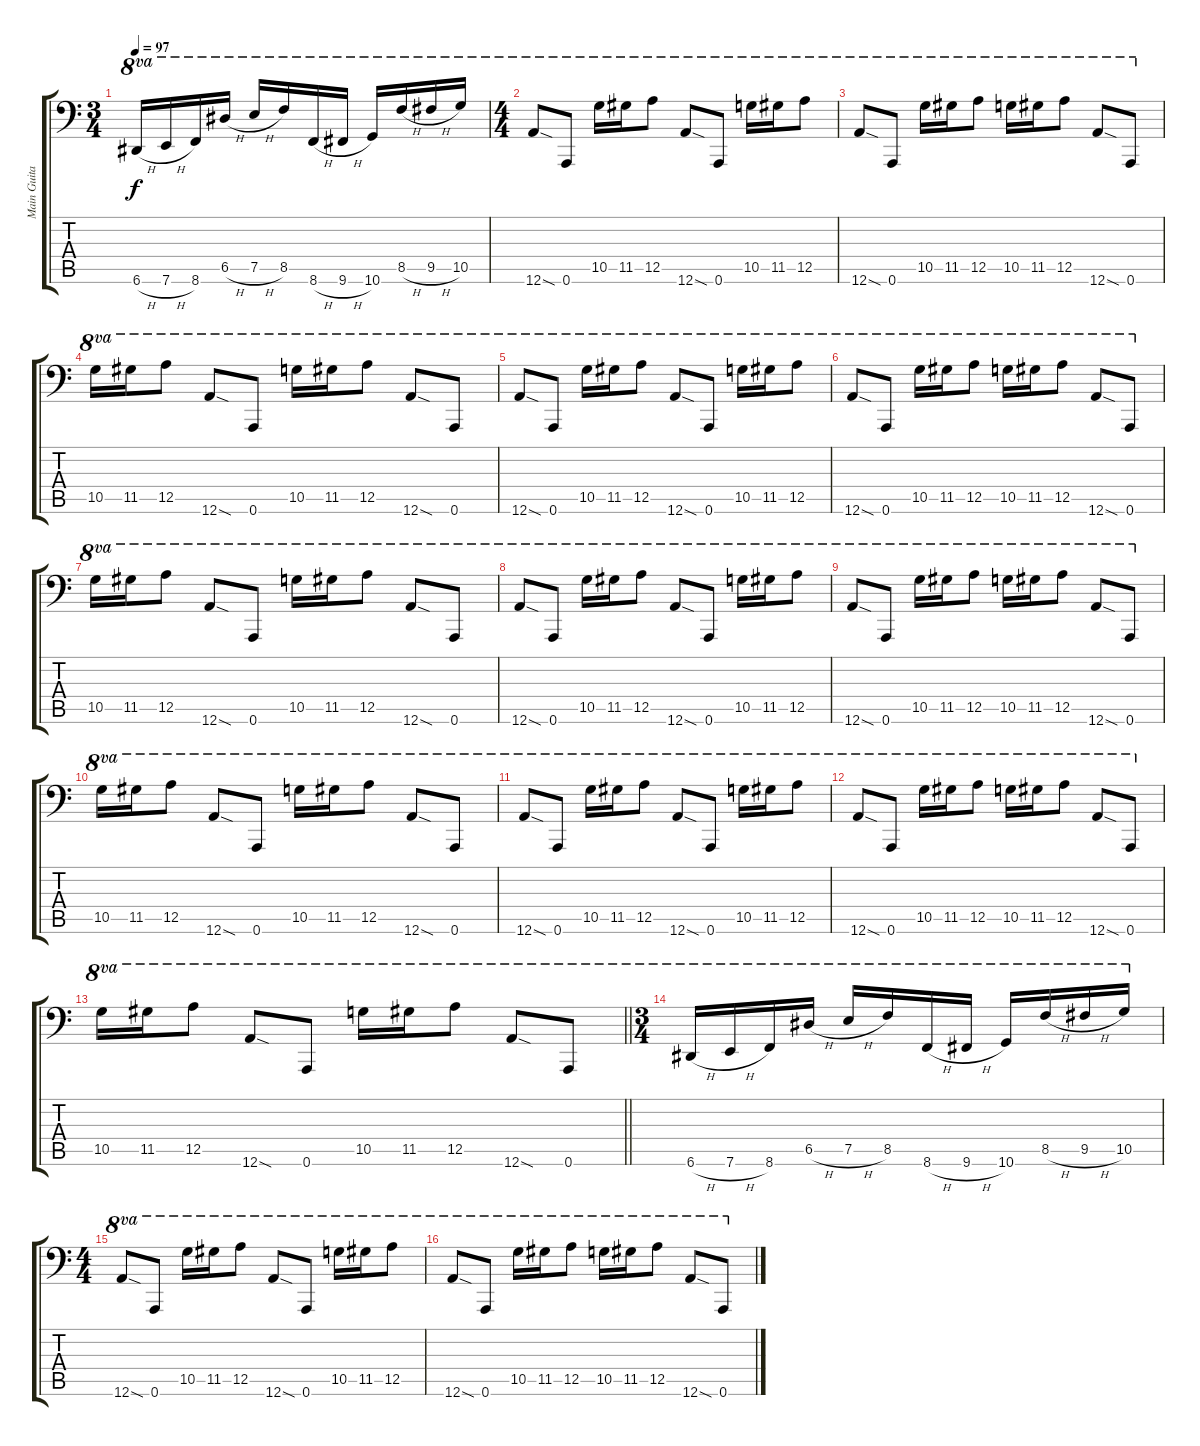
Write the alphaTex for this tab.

\track ("Main Guitar - Josh Homme" "Main Guita") {instrument overdrivenguitar}
\staff {score tabs}
\tuning (E4 B3 G3 D3 A2 A1) {hide}
\ts (3 4)
\section ("" "")
\tempo 97
\clef f4
\ks c
6.6{h}.16{ot 8va dy f} 7.6{h}.16{ot 8va} 8.6.16{ot 8va} 6.5{h}.16{ot 8va} 7.5{h}.16{ot 8va} 8.5.16{ot 8va} 8.6{h}.16{ot 8va} 9.6{h}.16{ot 8va} 10.6.16{ot 8va} 8.5{h}.16{ot 8va} 9.5{h}.16{ot 8va} 10.5.16{ot 8va} |
\ts (4 4)
12.6{sod}.8{ot 8va} 0.6.8{ot 8va} 10.5.16{ot 8va} 11.5.16{ot 8va} 12.5.8{ot 8va} 12.6{sod}.8{ot 8va} 0.6.8{ot 8va} 10.5.16{ot 8va} 11.5.16{ot 8va} 12.5.8{ot 8va} |
12.6{sod}.8{ot 8va} 0.6.8{ot 8va} 10.5.16{ot 8va} 11.5.16{ot 8va} 12.5.8{ot 8va} 10.5.16{ot 8va} 11.5.16{ot 8va} 12.5.8{ot 8va} 12.6{sod}.8{ot 8va} 0.6.8{ot 8va} |
10.5.16{ot 8va} 11.5.16{ot 8va} 12.5.8{ot 8va} 12.6{sod}.8{ot 8va} 0.6.8{ot 8va} 10.5.16{ot 8va} 11.5.16{ot 8va} 12.5.8{ot 8va} 12.6{sod}.8{ot 8va} 0.6.8{ot 8va} |
12.6{sod}.8{ot 8va} 0.6.8{ot 8va} 10.5.16{ot 8va} 11.5.16{ot 8va} 12.5.8{ot 8va} 12.6{sod}.8{ot 8va} 0.6.8{ot 8va} 10.5.16{ot 8va} 11.5.16{ot 8va} 12.5.8{ot 8va} |
12.6{sod}.8{ot 8va} 0.6.8{ot 8va} 10.5.16{ot 8va} 11.5.16{ot 8va} 12.5.8{ot 8va} 10.5.16{ot 8va} 11.5.16{ot 8va} 12.5.8{ot 8va} 12.6{sod}.8{ot 8va} 0.6.8{ot 8va} |
10.5.16{ot 8va} 11.5.16{ot 8va} 12.5.8{ot 8va} 12.6{sod}.8{ot 8va} 0.6.8{ot 8va} 10.5.16{ot 8va} 11.5.16{ot 8va} 12.5.8{ot 8va} 12.6{sod}.8{ot 8va} 0.6.8{ot 8va} |
12.6{sod}.8{ot 8va} 0.6.8{ot 8va} 10.5.16{ot 8va} 11.5.16{ot 8va} 12.5.8{ot 8va} 12.6{sod}.8{ot 8va} 0.6.8{ot 8va} 10.5.16{ot 8va} 11.5.16{ot 8va} 12.5.8{ot 8va} |
12.6{sod}.8{ot 8va} 0.6.8{ot 8va} 10.5.16{ot 8va} 11.5.16{ot 8va} 12.5.8{ot 8va} 10.5.16{ot 8va} 11.5.16{ot 8va} 12.5.8{ot 8va} 12.6{sod}.8{ot 8va} 0.6.8{ot 8va} |
10.5.16{ot 8va} 11.5.16{ot 8va} 12.5.8{ot 8va} 12.6{sod}.8{ot 8va} 0.6.8{ot 8va} 10.5.16{ot 8va} 11.5.16{ot 8va} 12.5.8{ot 8va} 12.6{sod}.8{ot 8va} 0.6.8{ot 8va} |
12.6{sod}.8{ot 8va} 0.6.8{ot 8va} 10.5.16{ot 8va} 11.5.16{ot 8va} 12.5.8{ot 8va} 12.6{sod}.8{ot 8va} 0.6.8{ot 8va} 10.5.16{ot 8va} 11.5.16{ot 8va} 12.5.8{ot 8va} |
12.6{sod}.8{ot 8va} 0.6.8{ot 8va} 10.5.16{ot 8va} 11.5.16{ot 8va} 12.5.8{ot 8va} 10.5.16{ot 8va} 11.5.16{ot 8va} 12.5.8{ot 8va} 12.6{sod}.8{ot 8va} 0.6.8{ot 8va} |
\barLineRight lightlight
10.5.16{ot 8va} 11.5.16{ot 8va} 12.5.8{ot 8va} 12.6{sod}.8{ot 8va} 0.6.8{ot 8va} 10.5.16{ot 8va} 11.5.16{ot 8va} 12.5.8{ot 8va} 12.6{sod}.8{ot 8va} 0.6.8{ot 8va} |
\ts (3 4)
\section ("" "")
6.6{h}.16{ot 8va} 7.6{h}.16{ot 8va} 8.6.16{ot 8va} 6.5{h}.16{ot 8va} 7.5{h}.16{ot 8va} 8.5.16{ot 8va} 8.6{h}.16{ot 8va} 9.6{h}.16{ot 8va} 10.6.16{ot 8va} 8.5{h}.16{ot 8va} 9.5{h}.16{ot 8va} 10.5.16{ot 8va} |
\ts (4 4)
12.6{sod}.8{ot 8va} 0.6.8{ot 8va} 10.5.16{ot 8va} 11.5.16{ot 8va} 12.5.8{ot 8va} 12.6{sod}.8{ot 8va} 0.6.8{ot 8va} 10.5.16{ot 8va} 11.5.16{ot 8va} 12.5.8{ot 8va} |
12.6{sod}.8{ot 8va} 0.6.8{ot 8va} 10.5.16{ot 8va} 11.5.16{ot 8va} 12.5.8{ot 8va} 10.5.16{ot 8va} 11.5.16{ot 8va} 12.5.8{ot 8va} 12.6{sod}.8{ot 8va} 0.6.8{ot 8va}
